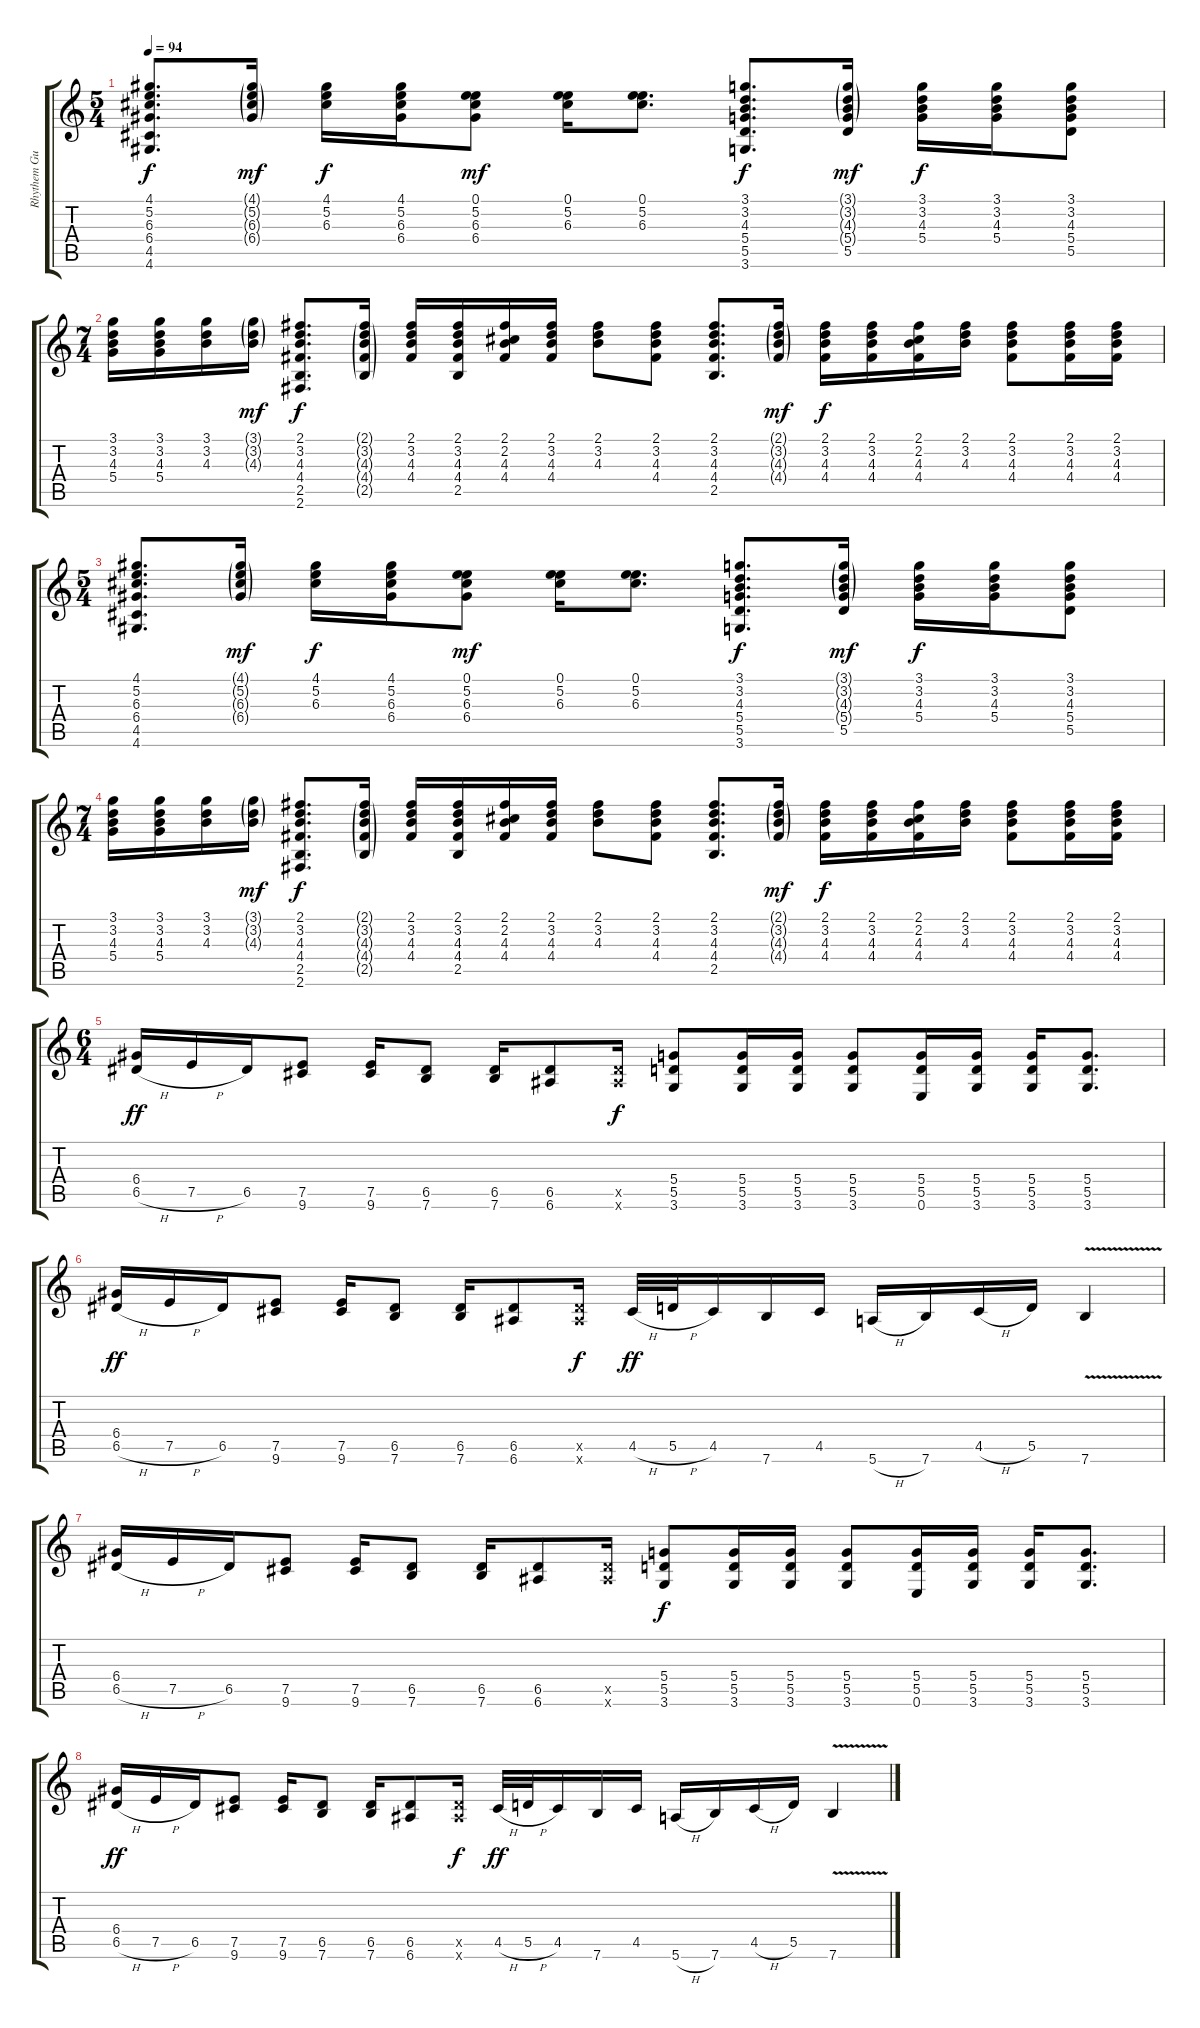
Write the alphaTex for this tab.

\track ("Rhythem Guitar" "Rhythem Gu") {instrument overdrivenguitar}
\staff {score tabs}
\tuning (E4 B3 G3 D3 A2 E2) {hide}
\ts (5 4)
\tempo 94
\clef g2
\ks c
(4.1 5.2 6.3 6.4 4.5 4.6).8{d dy f} (4.1{g} 5.2{g} 6.3{g} 6.4{g}).16{dy mf} (4.1 5.2 6.3).16{dy f} (4.1 5.2 6.3 6.4).16 (0.1 5.2 6.3 6.4).8{dy mf} (0.1 5.2 6.3).16 (0.1 5.2 6.3).8{d} (3.1 3.2 4.3 5.4 5.5 3.6).8{d dy f} (3.1{g} 3.2{g} 4.3{g} 5.4{g} 5.5).16{dy mf} (3.1 3.2 4.3 5.4).16{dy f} (3.1 3.2 4.3 5.4).16 (3.1 3.2 4.3 5.4 5.5).8 |
\ts (7 4)
(3.1 3.2 4.3 5.4).16 (3.1 3.2 4.3 5.4).16 (3.1 3.2 4.3).16 (3.1{g} 3.2{g} 4.3{g}).16{dy mf} (2.1 3.2 4.3 4.4 2.5 2.6).8{d dy f} (2.1{g} 3.2{g} 4.3{g} 4.4{g} 2.5{g}).16 (2.1 3.2 4.3 4.4).16 (2.1 3.2 4.3 4.4 2.5).16 (2.1 2.2 4.3 4.4).16 (2.1 3.2 4.3 4.4).16 (2.1 3.2 4.3).8 (2.1 3.2 4.3 4.4).8 (2.1 3.2 4.3 4.4 2.5).8{d} (2.1{g} 3.2{g} 4.3{g} 4.4{g}).16{dy mf} (2.1 3.2 4.3 4.4).16{dy f} (2.1 3.2 4.3 4.4).16 (2.1 2.2 4.3 4.4).16 (2.1 3.2 4.3).16 (2.1 3.2 4.3 4.4).8 (2.1 3.2 4.3 4.4).16 (2.1 3.2 4.3 4.4).16 |
\ts (5 4)
(4.1 5.2 6.3 6.4 4.5 4.6).8{d} (4.1{g} 5.2{g} 6.3{g} 6.4{g}).16{dy mf} (4.1 5.2 6.3).16{dy f} (4.1 5.2 6.3 6.4).16 (0.1 5.2 6.3 6.4).8{dy mf} (0.1 5.2 6.3).16 (0.1 5.2 6.3).8{d} (3.1 3.2 4.3 5.4 5.5 3.6).8{d dy f} (3.1{g} 3.2{g} 4.3{g} 5.4{g} 5.5).16{dy mf} (3.1 3.2 4.3 5.4).16{dy f} (3.1 3.2 4.3 5.4).16 (3.1 3.2 4.3 5.4 5.5).8 |
\ts (7 4)
(3.1 3.2 4.3 5.4).16 (3.1 3.2 4.3 5.4).16 (3.1 3.2 4.3).16 (3.1{g} 3.2{g} 4.3{g}).16{dy mf} (2.1 3.2 4.3 4.4 2.5 2.6).8{d dy f} (2.1{g} 3.2{g} 4.3{g} 4.4{g} 2.5{g}).16 (2.1 3.2 4.3 4.4).16 (2.1 3.2 4.3 4.4 2.5).16 (2.1 2.2 4.3 4.4).16 (2.1 3.2 4.3 4.4).16 (2.1 3.2 4.3).8 (2.1 3.2 4.3 4.4).8 (2.1 3.2 4.3 4.4 2.5).8{d} (2.1{g} 3.2{g} 4.3{g} 4.4{g}).16{dy mf} (2.1 3.2 4.3 4.4).16{dy f} (2.1 3.2 4.3 4.4).16 (2.1 2.2 4.3 4.4).16 (2.1 3.2 4.3).16 (2.1 3.2 4.3 4.4).8 (2.1 3.2 4.3 4.4).16 (2.1 3.2 4.3 4.4).16 |
\ts (6 4)
(6.4 6.5{h}).16{dy ff} 7.5{h}.16 6.5.16 (7.5 9.6).8 (7.5 9.6).16 (6.5 7.6).8 (6.5 7.6).16 (6.5 6.6).8 (6.5{x} 6.6{x}).16{dy f} (5.4 5.5 3.6).8 (5.4 5.5 3.6).16 (5.4 5.5 3.6).16 (5.4 5.5 3.6).8 (5.4 5.5 0.6).16 (5.4 5.5 3.6).16 (5.4 5.5 3.6).16 (5.4 5.5 3.6).8{d} |
(6.4 6.5{h}).16{dy ff} 7.5{h}.16 6.5.16 (7.5 9.6).8 (7.5 9.6).16 (6.5 7.6).8 (6.5 7.6).16 (6.5 6.6).8 (6.5{x} 6.6{x}).16{dy f} 4.5{h}.32{dy ff} 5.5{h}.32 4.5.16 7.6.16 4.5.16 5.6{h}.16 7.6.16 4.5{h}.16 5.5.16 7.6{v}.4 |
(6.4 6.5{h}).16 7.5{h}.16 6.5.16 (7.5 9.6).8 (7.5 9.6).16 (6.5 7.6).8 (6.5 7.6).16 (6.5 6.6).8 (6.5{x} 6.6{x}).16 (5.4 5.5 3.6).8{dy f} (5.4 5.5 3.6).16 (5.4 5.5 3.6).16 (5.4 5.5 3.6).8 (5.4 5.5 0.6).16 (5.4 5.5 3.6).16 (5.4 5.5 3.6).16 (5.4 5.5 3.6).8{d} |
(6.4 6.5{h}).16{dy ff} 7.5{h}.16 6.5.16 (7.5 9.6).8 (7.5 9.6).16 (6.5 7.6).8 (6.5 7.6).16 (6.5 6.6).8 (6.5{x} 6.6{x}).16{dy f} 4.5{h}.32{dy ff} 5.5{h}.32 4.5.16 7.6.16 4.5.16 5.6{h}.16 7.6.16 4.5{h}.16 5.5.16 7.6{v}.4
